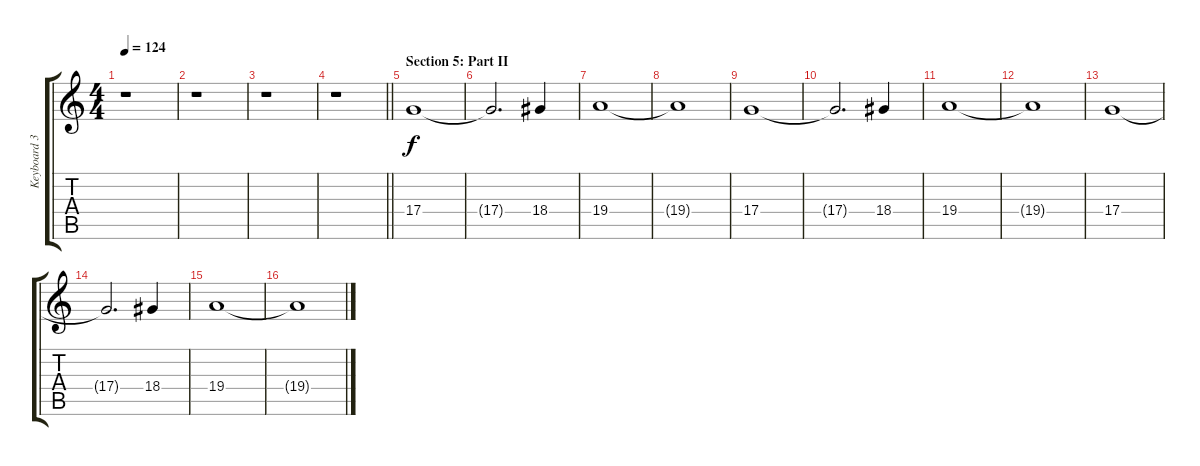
\track ("Keyboard 3" "Keyboard 3") {instrument pad2warm}
\staff {score tabs}
\tuning (E4 B3 G3 D3 A2 E2) {hide}
\ts (4 4)
\tempo 124
\clef g2
\ks c
r.1{dy f} |
r.1 |
r.1 |
\barLineRight lightlight
r.1 |
\section ("" "Section 5: Part II")
17.4.1 |
17.4{t}.2{d} 18.4.4 |
19.4.1 |
19.4{t}.1 |
17.4.1 |
17.4{t}.2{d} 18.4.4 |
19.4.1 |
19.4{t}.1 |
17.4.1 |
17.4{t}.2{d} 18.4.4 |
19.4.1 |
19.4{t}.1
